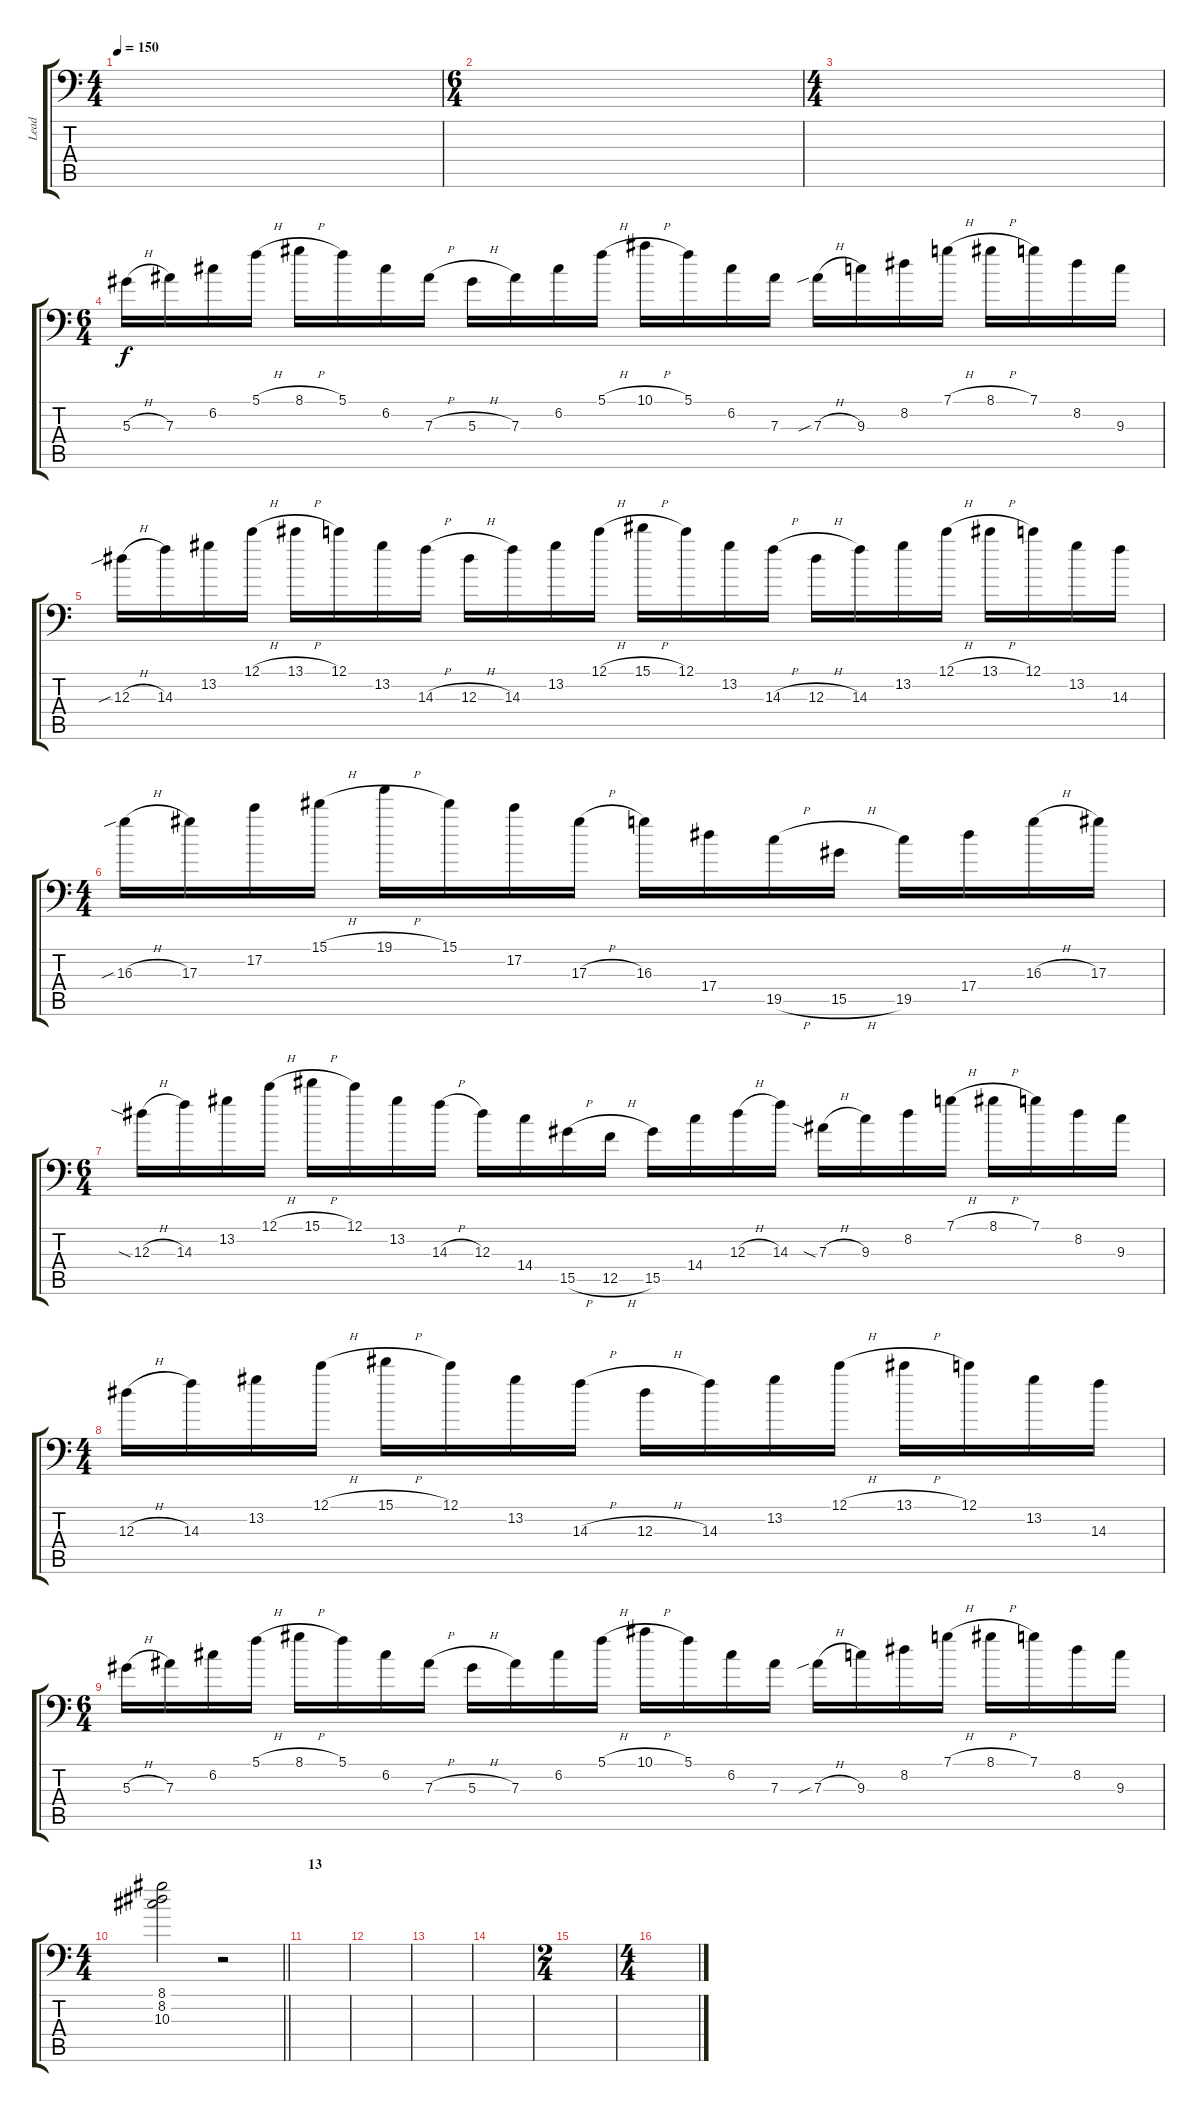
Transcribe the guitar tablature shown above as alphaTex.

\track ("Lead" "Lead") {instrument distortionguitar}
\staff {score tabs}
\tuning (C4 G3 Eb3 Bb2 F2 Bb1) {hide}
\ts (4 4)
\tempo 150
\clef f4
\ks c
|
\ts (6 4)
|
\ts (4 4)
|
\ts (6 4)
5.3{h}.16 7.3.16 6.2.16 5.1{h}.16 8.1{h}.16 5.1.16 6.2.16 7.3{h}.16 5.3{h}.16 7.3.16 6.2.16 5.1{h}.16 10.1{h}.16 5.1.16 6.2.16 7.3.16 7.3{sib h}.16 9.3.16 8.2.16 7.1{h}.16 8.1{h}.16 7.1.16 8.2.16 9.3.16 |
12.3{sib h}.16 14.3.16 13.2.16 12.1{h}.16 13.1{h}.16 12.1.16 13.2.16 14.3{h}.16 12.3{h}.16 14.3.16 13.2.16 12.1{h}.16 15.1{h}.16 12.1.16 13.2.16 14.3{h}.16 12.3{h}.16 14.3.16 13.2.16 12.1{h}.16 13.1{h}.16 12.1.16 13.2.16 14.3.16 |
\ts (4 4)
16.3{sib h}.16 17.3.16 17.2.16 15.1{h}.16 19.1{h}.16 15.1.16 17.2.16 17.3{h}.16 16.3.16 17.4.16 19.5{h}.16 15.5{h}.16 19.5.16 17.4.16 16.3{h}.16 17.3.16 |
\ts (6 4)
12.3{sia h}.16 14.3.16 13.2.16 12.1{h}.16 15.1{h}.16 12.1.16 13.2.16 14.3{h}.16 12.3.16 14.4.16 15.5{h}.16 12.5{h}.16 15.5.16 14.4.16 12.3{h}.16 14.3.16 7.3{sia h}.16 9.3.16 8.2.16 7.1{h}.16 8.1{h}.16 7.1.16 8.2.16 9.3.16 |
\ts (4 4)
12.3{h}.16 14.3.16 13.2.16 12.1{h}.16 15.1{h}.16 12.1.16 13.2.16 14.3{h}.16 12.3{h}.16 14.3.16 13.2.16 12.1{h}.16 13.1{h}.16 12.1.16 13.2.16 14.3.16 |
\ts (6 4)
5.3{h}.16 7.3.16 6.2.16 5.1{h}.16 8.1{h}.16 5.1.16 6.2.16 7.3{h}.16 5.3{h}.16 7.3.16 6.2.16 5.1{h}.16 10.1{h}.16 5.1.16 6.2.16 7.3.16 7.3{sib h}.16 9.3.16 8.2.16 7.1{h}.16 8.1{h}.16 7.1.16 8.2.16 9.3.16 |
\ts (4 4)
\barLineRight lightlight
(8.1 8.2 10.3).2 r.2 |
\section ("" "13")
|
|
|
|
\ts (2 4)
|
\ts (4 4)
